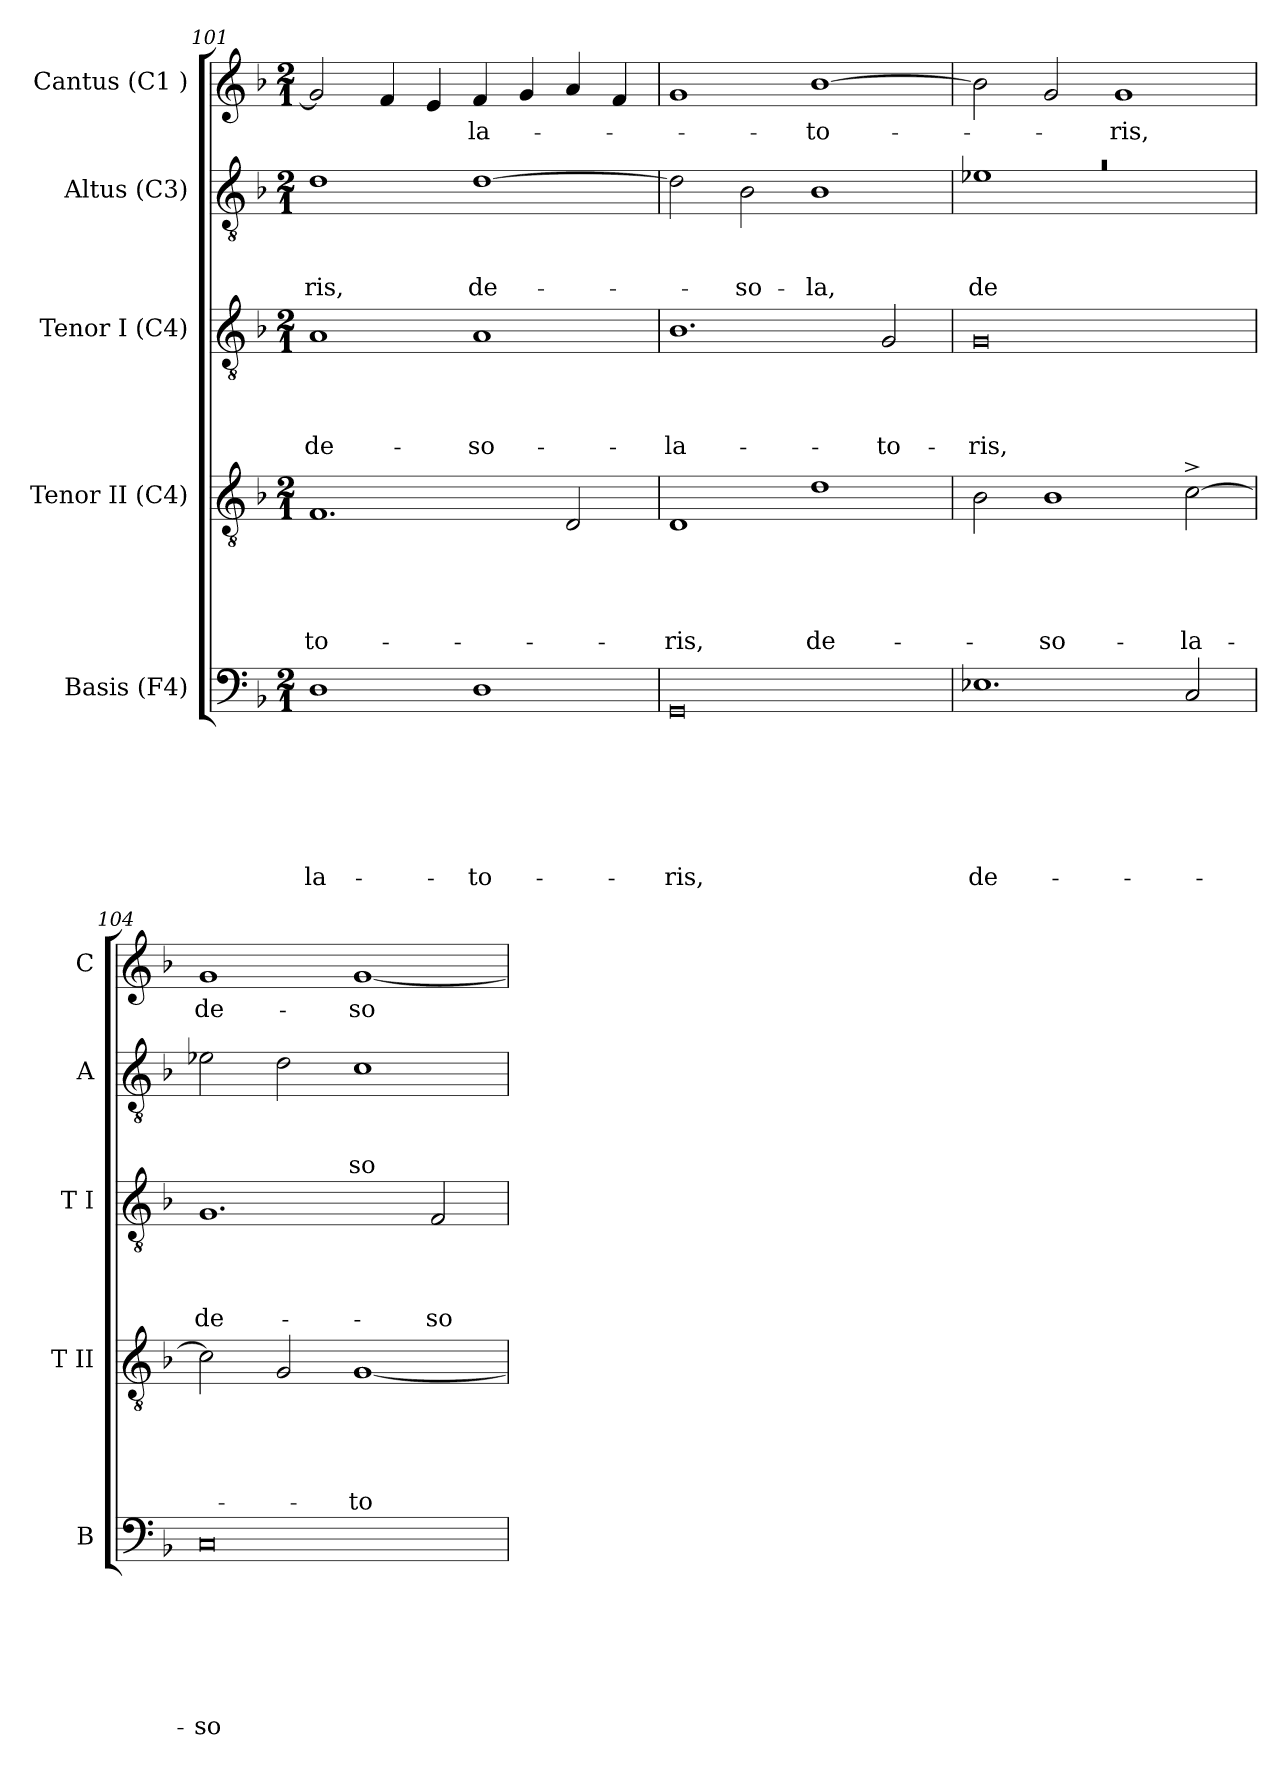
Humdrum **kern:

**kern	**text	**text	**text	**text	**text	**text	**text	**kern	**text	**text	**text	**text	**text	**kern	**text	**text	**text	**text	**kern	**text	**text	**text	**kern	**text
*part5	*part5	*part5	*part5	*part5	*part5	*part5	*part5	*part4	*part4	*part4	*part4	*part4	*part4	*part3	*part3	*part3	*part3	*part3	*part2	*part2	*part2	*part2	*part1	*part1
*staff5	*staff5	*staff5	*staff5	*staff5	*staff5	*staff5	*staff5	*staff4	*staff4	*staff4	*staff4	*staff4	*staff4	*staff3	*staff3	*staff3	*staff3	*staff3	*staff2	*staff2	*staff2	*staff2	*staff1	*staff1
*I"Basis (F4)	*	*	*	*	*	*	*	*I"Tenor II (C4)	*	*	*	*	*	*I"Tenor I (C4)	*	*	*	*	*I"Altus (C3)	*	*	*	*I"Cantus (C1 )	*
*I'B	*	*	*	*	*	*	*	*I'T II	*	*	*	*	*	*I'T I	*	*	*	*	*I'A	*	*	*	*I'C	*
!!LO:LB:g=z
*clefF4	*	*	*	*	*	*	*	*clefGv2	*	*	*	*	*	*clefGv2	*	*	*	*	*clefGv2	*	*	*	*clefG2	*
*k[b-]	*	*	*	*	*	*	*	*k[b-]	*	*	*	*	*	*k[b-]	*	*	*	*	*k[b-]	*	*	*	*k[b-]	*
*F:	*	*	*	*	*	*	*	*F:	*	*	*	*	*	*F:	*	*	*	*	*F:	*	*	*	*F:	*
*M2/1	*	*	*	*	*	*	*	*M2/1	*	*	*	*	*	*M2/1	*	*	*	*	*M2/1	*	*	*	*M2/1	*
=101	=101	=101	=101	=101	=101	=101	=101	=101	=101	=101	=101	=101	=101	=101	=101	=101	=101	=101	=101	=101	=101	=101	=101	=101
!	!	!	!	!	!	!	!LO:LY:b	!	!	!	!	!	!LO:LY:b	!	!	!	!	!LO:LY:b	!	!	!	!LO:LY:b	!	!
1D	.	.	.	.	.	.	-la-	1.F	.	.	.	.	-to-	1A	.	.	.	de-	1d	.	.	-ris,	2g/]	.
.	.	.	.	.	.	.	.	.	.	.	.	.	.	.	.	.	.	.	.	.	.	.	4f/	.
.	.	.	.	.	.	.	.	.	.	.	.	.	.	.	.	.	.	.	.	.	.	.	4e/	.
!	!	!	!	!	!	!	!LO:LY:b	!	!	!	!	!	!	!	!	!	!	!LO:LY:b	!	!	!	!LO:LY:b	!	!LO:LY:b
1D	.	.	.	.	.	.	-to-	.	.	.	.	.	.	1A	.	.	.	-so-	[>1d	.	.	de-	4f/	-la-
.	.	.	.	.	.	.	.	.	.	.	.	.	.	.	.	.	.	.	.	.	.	.	4g/	.
.	.	.	.	.	.	.	.	2D/	.	.	.	.	.	.	.	.	.	.	.	.	.	.	4a/	.
.	.	.	.	.	.	.	.	.	.	.	.	.	.	.	.	.	.	.	.	.	.	.	4f/	.
=102	=102	=102	=102	=102	=102	=102	=102	=102	=102	=102	=102	=102	=102	=102	=102	=102	=102	=102	=102	=102	=102	=102	=102	=102
!	!	!	!	!	!	!	!LO:LY:b	!	!	!	!	!	!LO:LY:b	!	!	!	!	!LO:LY:b	!	!	!	!	!	!
0GG	.	.	.	.	.	.	-ris,	1D	.	.	.	.	-ris,	1.B-	.	.	.	-la-	2d\]	.	.	.	1g	.
!	!	!	!	!	!	!	!	!	!	!	!	!	!	!	!	!	!	!	!	!	!	!LO:LY:b	!	!
.	.	.	.	.	.	.	.	.	.	.	.	.	.	.	.	.	.	.	2B-\	.	.	-so-	.	.
!	!	!	!	!	!	!	!	!	!	!	!	!	!LO:LY:b	!	!	!	!	!	!	!	!	!LO:LY:b	!	!LO:LY:b
.	.	.	.	.	.	.	.	1d	.	.	.	.	de-	.	.	.	.	.	1B-	.	.	-la,	[>1b-	-to-
!	!	!	!	!	!	!	!	!	!	!	!	!	!	!	!	!	!	!LO:LY:b	!	!	!	!	!	!
.	.	.	.	.	.	.	.	.	.	.	.	.	.	2G/	.	.	.	-to-	.	.	.	.	.	.
=103	=103	=103	=103	=103	=103	=103	=103	=103	=103	=103	=103	=103	=103	=103	=103	=103	=103	=103	=103	=103	=103	=103	=103	=103
!	!	!	!	!	!	!	!LO:LY:b	!	!	!	!	!	!	!	!	!	!	!LO:LY:b	!LO:N:vis=1	!	!	!LO:LY:b	!	!
*	*	*	*	*	*	*	*	*	*	*	*	*	*	*	*	*	*	*	*^	*	*	*	*	*
1.E-	.	.	.	.	.	.	de-	2B-\	.	.	.	.	.	0G	.	.	.	-ris,	0ra	1e-X	.	.	de-	2b-\]	.
!	!	!	!	!	!	!	!	!	!	!	!	!	!LO:LY:b	!	!	!	!	!	!	!	!	!	!	!	!
.	.	.	.	.	.	.	.	1B-	.	.	.	.	-so-	.	.	.	.	.	.	.	.	.	.	2g/	.
!	!	!	!	!	!	!	!	!	!	!	!	!	!	!	!	!	!	!	!	!	!	!	!	!	!LO:LY:b
.	.	.	.	.	.	.	.	.	.	.	.	.	.	.	.	.	.	.	.	1ryy	.	.	.	1g	-ris,
!	!	!	!	!	!	!	!	!	!	!	!	!	!LO:LY:b	!	!	!	!	!	!	!	!	!	!	!	!
2C/	.	.	.	.	.	.	.	[>2c^>\	.	.	.	.	-la-	.	.	.	.	.	.	.	.	.	.	.	.
*	*	*	*	*	*	*	*	*	*	*	*	*	*	*	*	*	*	*	*v	*v	*	*	*	*	*
=104	=104	=104	=104	=104	=104	=104	=104	=104	=104	=104	=104	=104	=104	=104	=104	=104	=104	=104	=104	=104	=104	=104	=104	=104
!	!	!	!	!	!	!	!LO:LY:b:rj	!	!	!	!	!	!	!	!	!	!	!LO:LY:b	!	!	!	!	!	!LO:LY:b
0C	.	.	.	.	.	.	-so-	2c\]	.	.	.	.	.	1.G	.	.	.	de-	2e-\	.	.	.	1g	de-
.	.	.	.	.	.	.	.	2G/	.	.	.	.	.	.	.	.	.	.	2d\	.	.	.	.	.
!	!	!	!	!	!	!	!	!	!	!	!	!	!LO:LY:b	!	!	!	!	!	!	!	!	!LO:LY:b	!	!LO:LY:b
.	.	.	.	.	.	.	.	[<1G	.	.	.	.	-to-	.	.	.	.	.	1c	.	.	-so-	[<1g	-so-
!	!	!	!	!	!	!	!	!	!	!	!	!	!	!	!	!	!	!LO:LY:b	!	!	!	!	!	!
.	.	.	.	.	.	.	.	.	.	.	.	.	.	2F/	.	.	.	-so-	.	.	.	.	.	.
=	=	=	=	=	=	=	=	=	=	=	=	=	=	=	=	=	=	=	=	=	=	=	=	=
*-	*-	*-	*-	*-	*-	*-	*-	*-	*-	*-	*-	*-	*-	*-	*-	*-	*-	*-	*-	*-	*-	*-	*-	*-
